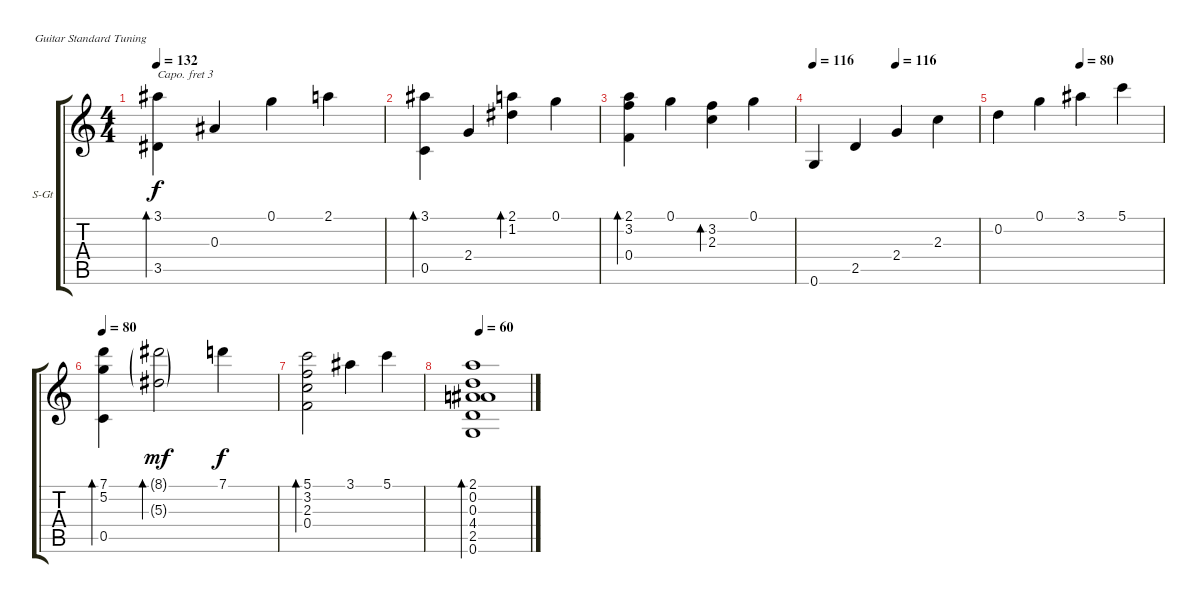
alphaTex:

\bracketExtendMode groupsimilarinstruments
\firstSystemTrackNameOrientation horizontal
\otherSystemsTrackNameOrientation horizontal
\track ("Track 1" "S-Gt") {instrument acousticguitarsteel}
\staff {score tabs}
\capo 3
\tuning (E4 B3 G3 D3 A2 E2)
\ts (4 4)
\tempo 132
\clef g2
\ks c
(3.1 3.5).4{bd 120 dy f} 0.3.4 0.1.4 2.1.4 |
(3.1 0.5).4{bd 120} 2.4.4 (2.1 1.2).4{bd 240} 0.1.4 |
(2.1 3.2 0.4).4{bd 240} 0.1.4 (3.2 2.3).4{bd 240} 0.1.4 |
\tempo 116
\tempo (116 0.5)
0.6.4 2.5.4 2.4.4 2.3.4 |
\tempo (80 0.5)
0.2.4 0.1.4 3.1.4 5.1.4 |
\tempo 80
(7.1 5.2 0.5).4{bd 240} (8.1{g} 5.3{g}).2{bd 240 dy mf} 7.1.4{dy f} |
(5.1 3.2 2.3 0.4).2{bd 240} 3.1.4 5.1.4 |
\tempo 60
(2.1 0.2 0.3 4.4 2.5 0.6).1{bd 480}
